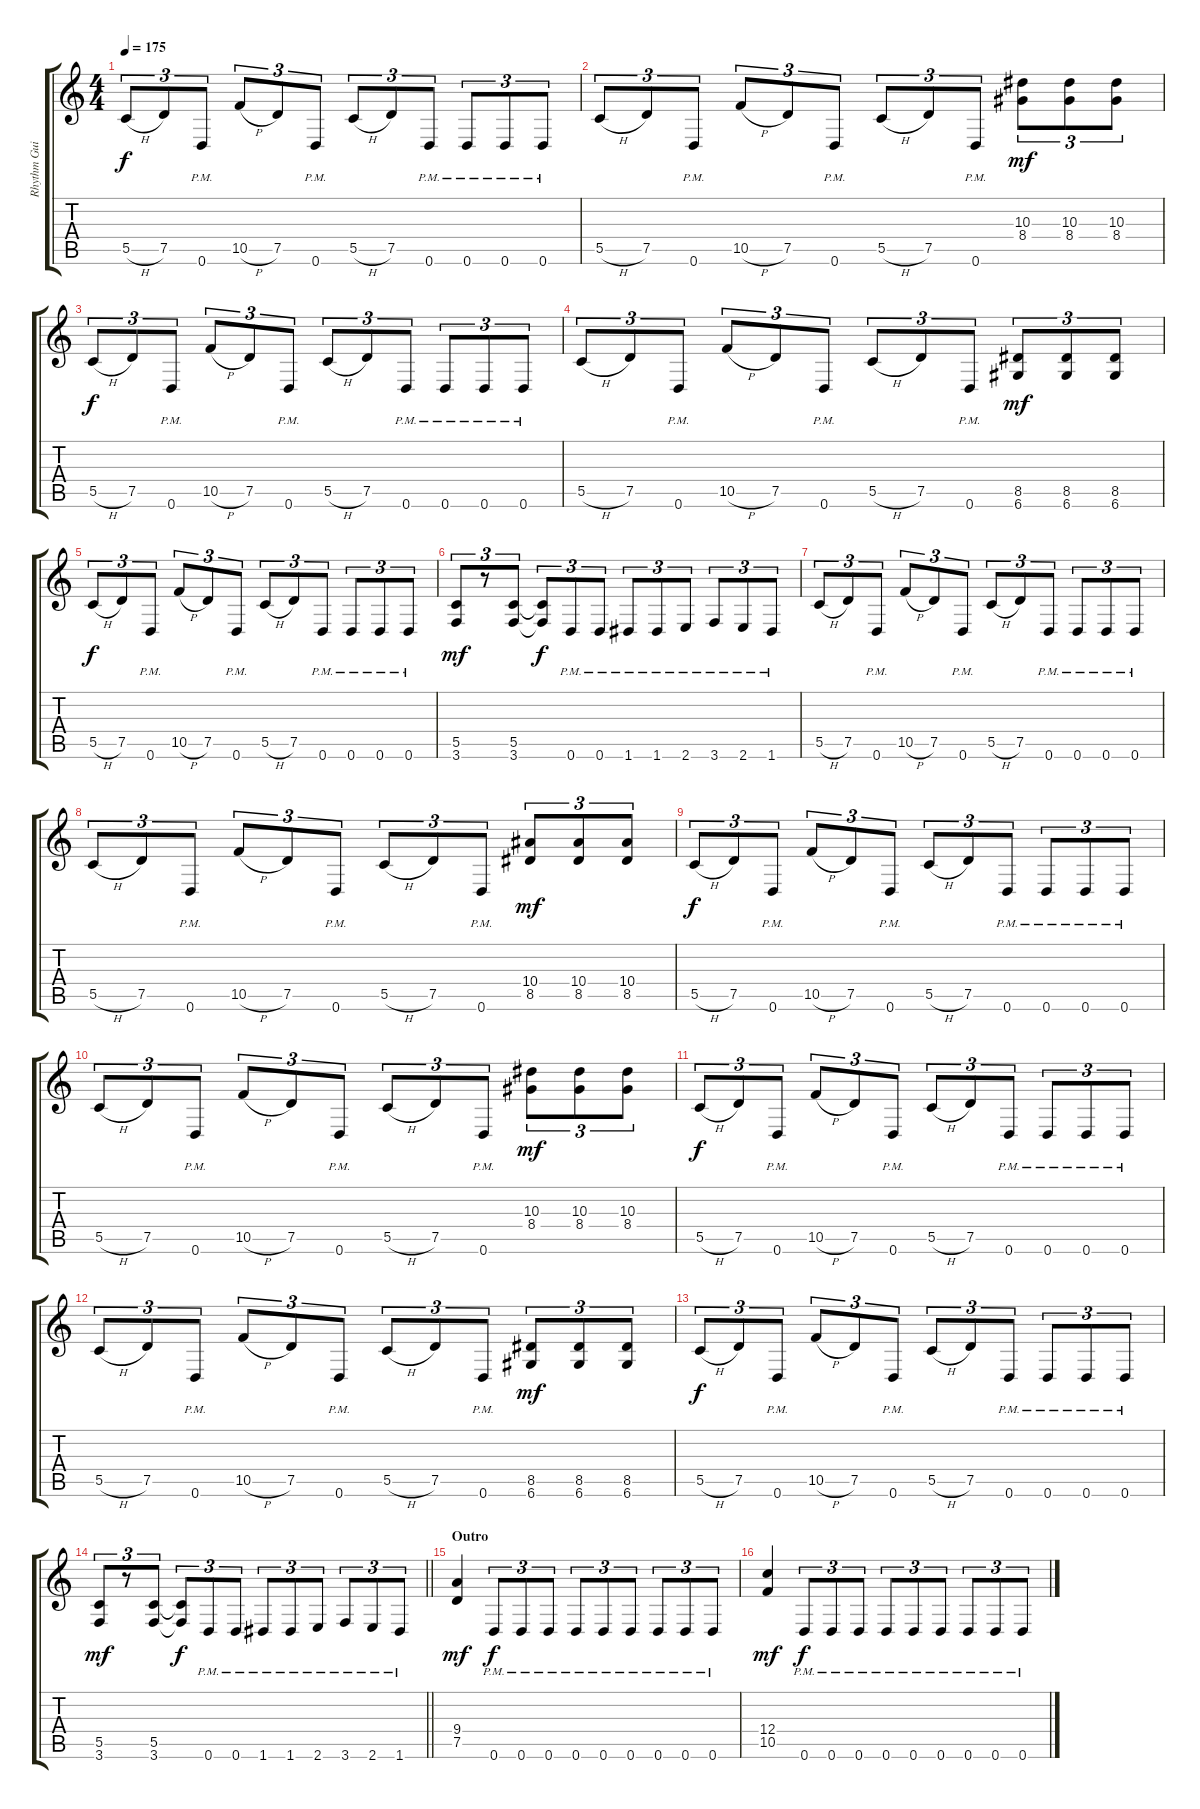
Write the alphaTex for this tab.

\track ("Rhythm Guitar II" "Rhythm Gui") {instrument distortionguitar}
\staff {score tabs}
\tuning (D4 A3 F3 C3 G2 D2) {hide}
\ts (4 4)
\tempo 175
\clef g2
\ks c
5.5{h}.8{tu (3 2) dy f} 7.5.8{tu (3 2)} 0.6{pm}.8{tu (3 2)} 10.5{h}.8{tu (3 2)} 7.5.8{tu (3 2)} 0.6{pm}.8{tu (3 2)} 5.5{h}.8{tu (3 2)} 7.5.8{tu (3 2)} 0.6{pm}.8{tu (3 2)} 0.6{pm}.8{tu (3 2)} 0.6{pm}.8{tu (3 2)} 0.6{pm}.8{tu (3 2)} |
5.5{h}.8{tu (3 2)} 7.5.8{tu (3 2)} 0.6{pm}.8{tu (3 2)} 10.5{h}.8{tu (3 2)} 7.5.8{tu (3 2)} 0.6{pm}.8{tu (3 2)} 5.5{h}.8{tu (3 2)} 7.5.8{tu (3 2)} 0.6{pm}.8{tu (3 2)} (10.3 8.4).8{tu (3 2) dy mf} (10.3 8.4).8{tu (3 2)} (10.3 8.4).8{tu (3 2)} |
5.5{h}.8{tu (3 2) dy f} 7.5.8{tu (3 2)} 0.6{pm}.8{tu (3 2)} 10.5{h}.8{tu (3 2)} 7.5.8{tu (3 2)} 0.6{pm}.8{tu (3 2)} 5.5{h}.8{tu (3 2)} 7.5.8{tu (3 2)} 0.6{pm}.8{tu (3 2)} 0.6{pm}.8{tu (3 2)} 0.6{pm}.8{tu (3 2)} 0.6{pm}.8{tu (3 2)} |
5.5{h}.8{tu (3 2)} 7.5.8{tu (3 2)} 0.6{pm}.8{tu (3 2)} 10.5{h}.8{tu (3 2)} 7.5.8{tu (3 2)} 0.6{pm}.8{tu (3 2)} 5.5{h}.8{tu (3 2)} 7.5.8{tu (3 2)} 0.6{pm}.8{tu (3 2)} (8.5 6.6).8{tu (3 2) dy mf} (8.5 6.6).8{tu (3 2)} (8.5 6.6).8{tu (3 2)} |
5.5{h}.8{tu (3 2) dy f} 7.5.8{tu (3 2)} 0.6{pm}.8{tu (3 2)} 10.5{h}.8{tu (3 2)} 7.5.8{tu (3 2)} 0.6{pm}.8{tu (3 2)} 5.5{h}.8{tu (3 2)} 7.5.8{tu (3 2)} 0.6{pm}.8{tu (3 2)} 0.6{pm}.8{tu (3 2)} 0.6{pm}.8{tu (3 2)} 0.6{pm}.8{tu (3 2)} |
(5.5 3.6).8{tu (3 2) dy mf} r.8{tu (3 2)} (5.5 3.6).8{tu (3 2)} (5.5{t} 3.6{t}).8{tu (3 2) dy f} 0.6{pm}.8{tu (3 2)} 0.6{pm}.8{tu (3 2)} 1.6{pm}.8{tu (3 2)} 1.6{pm}.8{tu (3 2)} 2.6{pm}.8{tu (3 2)} 3.6{pm}.8{tu (3 2)} 2.6{pm}.8{tu (3 2)} 1.6{pm}.8{tu (3 2)} |
5.5{h}.8{tu (3 2)} 7.5.8{tu (3 2)} 0.6{pm}.8{tu (3 2)} 10.5{h}.8{tu (3 2)} 7.5.8{tu (3 2)} 0.6{pm}.8{tu (3 2)} 5.5{h}.8{tu (3 2)} 7.5.8{tu (3 2)} 0.6{pm}.8{tu (3 2)} 0.6{pm}.8{tu (3 2)} 0.6{pm}.8{tu (3 2)} 0.6{pm}.8{tu (3 2)} |
5.5{h}.8{tu (3 2)} 7.5.8{tu (3 2)} 0.6{pm}.8{tu (3 2)} 10.5{h}.8{tu (3 2)} 7.5.8{tu (3 2)} 0.6{pm}.8{tu (3 2)} 5.5{h}.8{tu (3 2)} 7.5.8{tu (3 2)} 0.6{pm}.8{tu (3 2)} (10.4 8.5).8{tu (3 2) dy mf} (10.4 8.5).8{tu (3 2)} (10.4 8.5).8{tu (3 2)} |
5.5{h}.8{tu (3 2) dy f} 7.5.8{tu (3 2)} 0.6{pm}.8{tu (3 2)} 10.5{h}.8{tu (3 2)} 7.5.8{tu (3 2)} 0.6{pm}.8{tu (3 2)} 5.5{h}.8{tu (3 2)} 7.5.8{tu (3 2)} 0.6{pm}.8{tu (3 2)} 0.6{pm}.8{tu (3 2)} 0.6{pm}.8{tu (3 2)} 0.6{pm}.8{tu (3 2)} |
5.5{h}.8{tu (3 2)} 7.5.8{tu (3 2)} 0.6{pm}.8{tu (3 2)} 10.5{h}.8{tu (3 2)} 7.5.8{tu (3 2)} 0.6{pm}.8{tu (3 2)} 5.5{h}.8{tu (3 2)} 7.5.8{tu (3 2)} 0.6{pm}.8{tu (3 2)} (10.3 8.4).8{tu (3 2) dy mf} (10.3 8.4).8{tu (3 2)} (10.3 8.4).8{tu (3 2)} |
5.5{h}.8{tu (3 2) dy f} 7.5.8{tu (3 2)} 0.6{pm}.8{tu (3 2)} 10.5{h}.8{tu (3 2)} 7.5.8{tu (3 2)} 0.6{pm}.8{tu (3 2)} 5.5{h}.8{tu (3 2)} 7.5.8{tu (3 2)} 0.6{pm}.8{tu (3 2)} 0.6{pm}.8{tu (3 2)} 0.6{pm}.8{tu (3 2)} 0.6{pm}.8{tu (3 2)} |
5.5{h}.8{tu (3 2)} 7.5.8{tu (3 2)} 0.6{pm}.8{tu (3 2)} 10.5{h}.8{tu (3 2)} 7.5.8{tu (3 2)} 0.6{pm}.8{tu (3 2)} 5.5{h}.8{tu (3 2)} 7.5.8{tu (3 2)} 0.6{pm}.8{tu (3 2)} (8.5 6.6).8{tu (3 2) dy mf} (8.5 6.6).8{tu (3 2)} (8.5 6.6).8{tu (3 2)} |
5.5{h}.8{tu (3 2) dy f} 7.5.8{tu (3 2)} 0.6{pm}.8{tu (3 2)} 10.5{h}.8{tu (3 2)} 7.5.8{tu (3 2)} 0.6{pm}.8{tu (3 2)} 5.5{h}.8{tu (3 2)} 7.5.8{tu (3 2)} 0.6{pm}.8{tu (3 2)} 0.6{pm}.8{tu (3 2)} 0.6{pm}.8{tu (3 2)} 0.6{pm}.8{tu (3 2)} |
\barLineRight lightlight
(5.5 3.6).8{tu (3 2) dy mf} r.8{tu (3 2)} (5.5 3.6).8{tu (3 2)} (5.5{t} 3.6{t}).8{tu (3 2) dy f} 0.6{pm}.8{tu (3 2)} 0.6{pm}.8{tu (3 2)} 1.6{pm}.8{tu (3 2)} 1.6{pm}.8{tu (3 2)} 2.6{pm}.8{tu (3 2)} 3.6{pm}.8{tu (3 2)} 2.6{pm}.8{tu (3 2)} 1.6{pm}.8{tu (3 2)} |
\section ("" "Outro")
(9.4 7.5).4{dy mf} 0.6{pm}.8{tu (3 2) dy f} 0.6{pm}.8{tu (3 2)} 0.6{pm}.8{tu (3 2)} 0.6{pm}.8{tu (3 2)} 0.6{pm}.8{tu (3 2)} 0.6{pm}.8{tu (3 2)} 0.6{pm}.8{tu (3 2)} 0.6{pm}.8{tu (3 2)} 0.6{pm}.8{tu (3 2)} |
(12.4 10.5).4{dy mf} 0.6{pm}.8{tu (3 2) dy f} 0.6{pm}.8{tu (3 2)} 0.6{pm}.8{tu (3 2)} 0.6{pm}.8{tu (3 2)} 0.6{pm}.8{tu (3 2)} 0.6{pm}.8{tu (3 2)} 0.6{pm}.8{tu (3 2)} 0.6{pm}.8{tu (3 2)} 0.6{pm}.8{tu (3 2)}
